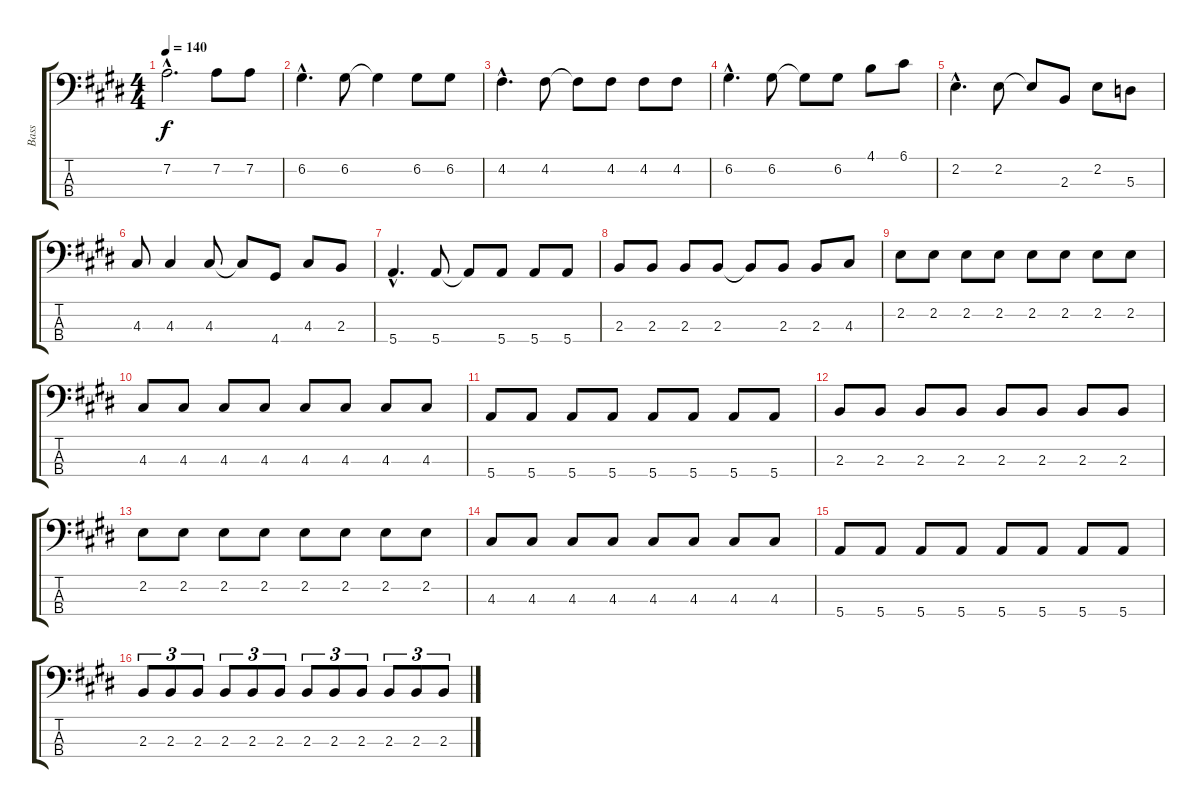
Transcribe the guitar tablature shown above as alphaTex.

\track ("Bass" "Bass") {instrument electricbassfinger}
\staff {score tabs}
\tuning (G2 D2 A1 E1) {hide}
\ts (4 4)
\tempo 140
\clef f4
\ks e
7.2{hac}.2{d dy f} 7.2.8 7.2.8 |
6.2{hac}.4{d} 6.2.8 6.2{t}.4 6.2.8 6.2.8 |
4.2{hac}.4{d} 4.2.8 4.2{t}.8 4.2.8 4.2.8 4.2.8 |
6.2{hac}.4{d} 6.2.8 6.2{t}.8 6.2.8 4.1.8 6.1.8 |
2.2{hac}.4{d} 2.2.8 2.2{t}.8 2.3.8 2.2.8 5.3.8 |
4.3.8 4.3.4 4.3.8 4.3{t}.8 4.4.8 4.3.8 2.3.8 |
5.4{hac}.4{d} 5.4.8 5.4{t}.8 5.4.8 5.4.8 5.4.8 |
2.3.8 2.3.8 2.3.8 2.3.8 2.3{t}.8 2.3.8 2.3.8 4.3.8 |
2.2.8 2.2.8 2.2.8 2.2.8 2.2.8 2.2.8 2.2.8 2.2.8 |
4.3.8 4.3.8 4.3.8 4.3.8 4.3.8 4.3.8 4.3.8 4.3.8 |
5.4.8 5.4.8 5.4.8 5.4.8 5.4.8 5.4.8 5.4.8 5.4.8 |
2.3.8 2.3.8 2.3.8 2.3.8 2.3.8 2.3.8 2.3.8 2.3.8 |
2.2.8 2.2.8 2.2.8 2.2.8 2.2.8 2.2.8 2.2.8 2.2.8 |
4.3.8 4.3.8 4.3.8 4.3.8 4.3.8 4.3.8 4.3.8 4.3.8 |
5.4.8 5.4.8 5.4.8 5.4.8 5.4.8 5.4.8 5.4.8 5.4.8 |
2.3.8{tu (3 2)} 2.3.8{tu (3 2)} 2.3.8{tu (3 2)} 2.3.8{tu (3 2)} 2.3.8{tu (3 2)} 2.3.8{tu (3 2)} 2.3.8{tu (3 2)} 2.3.8{tu (3 2)} 2.3.8{tu (3 2)} 2.3.8{tu (3 2)} 2.3.8{tu (3 2)} 2.3.8{tu (3 2)}
